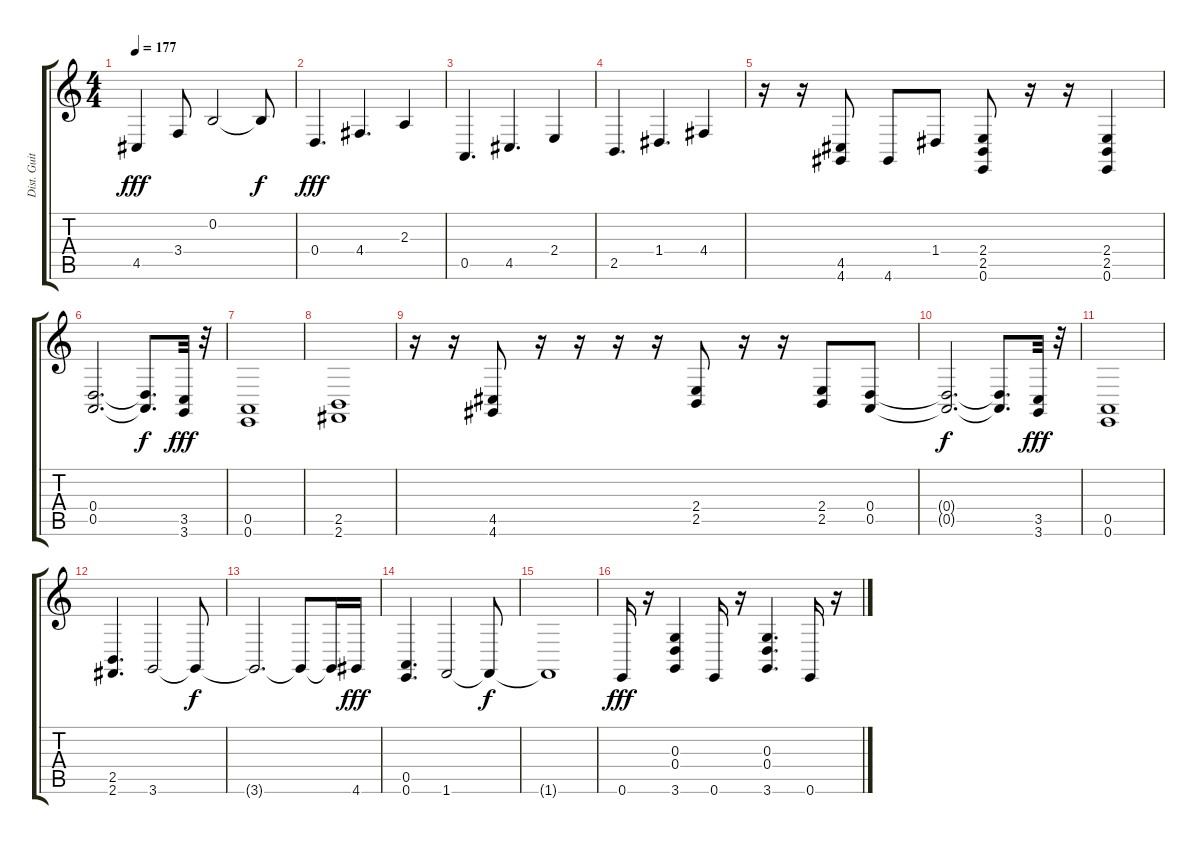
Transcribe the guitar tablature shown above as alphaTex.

\track ("Dist. Guitar 3" "Dist. Guit") {instrument lead5charang}
\staff {score tabs}
\tuning (E4 B3 G3 D3 A2 E2) {hide}
\ts (4 4)
\tempo 177
\clef g2
\ks c
4.5.4{dy fff} 3.4.8 0.2.2 0.2{t}.8{dy f} |
0.4.4{d dy fff} 4.4.4{d} 2.3.4 |
0.5.4{d} 4.5.4{d} 2.4.4 |
2.5.4{d} 1.4.4{d} 4.4.4 |
r.16 r.16 (4.5 4.6).8 4.6.8 1.4.8 (2.4 2.5 0.6).8 r.16 r.16 (2.4 2.5 0.6).4 |
(0.4 0.5).2{d} (0.4{t} 0.5{t}).8{d dy f} (3.5 3.6).32{dy fff} r.32 |
(0.5 0.6).1 |
(2.5 2.6).1 |
r.16 r.16 (4.5 4.6).8 r.16 r.16 r.16 r.16 (2.4 2.5).8 r.16 r.16 (2.4 2.5).8 (0.4 0.5).8 |
(0.4{t} 0.5{t}).2{d dy f} (0.4{t} 0.5{t}).8{d} (3.5 3.6).32{dy fff} r.32 |
(0.5 0.6).1 |
(2.5 2.6).4{d} 3.6.2 3.6{t}.8{dy f} |
3.6{t}.2{d} 3.6{t}.8 3.6{t}.16 4.6.16{dy fff} |
(0.5 0.6).4{d} 1.6.2 1.6{t}.8{dy f} |
1.6{t}.1 |
0.6.16{dy fff} r.16 (0.3 0.4 3.6).4 0.6.16 r.16 (0.3 0.4 3.6).4{d} 0.6.16 r.16
